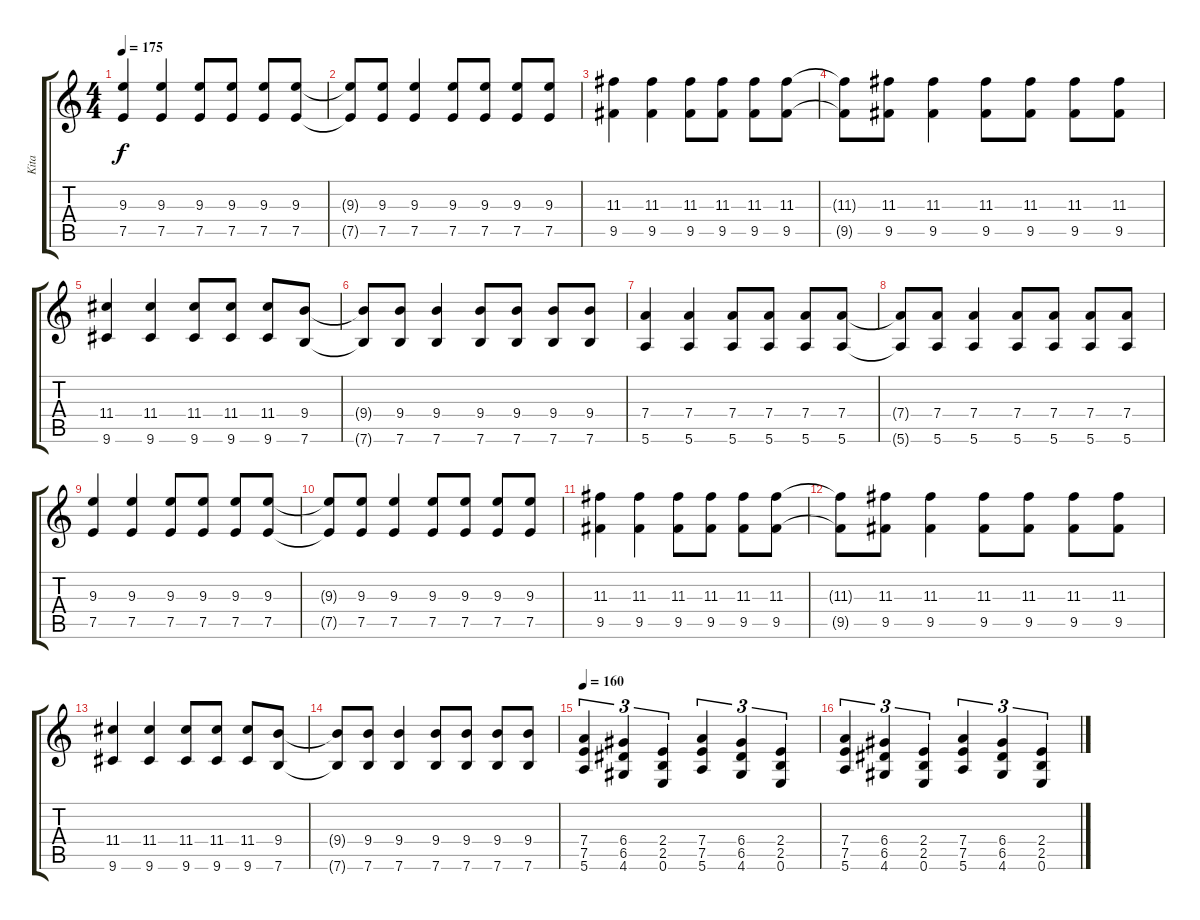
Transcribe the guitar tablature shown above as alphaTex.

\track ("Kita" "Kita") {instrument overdrivenguitar}
\staff {score tabs}
\tuning (E4 B3 G3 D3 A2 E2) {hide}
\ts (4 4)
\tempo 175
\clef g2
\ks c
(9.3 7.5).4{dy f} (9.3 7.5).4 (9.3 7.5).8 (9.3 7.5).8 (9.3 7.5).8 (9.3 7.5).8 |
(9.3{t} 7.5{t}).8 (9.3 7.5).8 (9.3 7.5).4 (9.3 7.5).8 (9.3 7.5).8 (9.3 7.5).8 (9.3 7.5).8 |
(11.3 9.5).4 (11.3 9.5).4 (11.3 9.5).8 (11.3 9.5).8 (11.3 9.5).8 (11.3 9.5).8 |
(11.3{t} 9.5{t}).8 (11.3 9.5).8 (11.3 9.5).4 (11.3 9.5).8 (11.3 9.5).8 (11.3 9.5).8 (11.3 9.5).8 |
(11.4 9.6).4 (11.4 9.6).4 (11.4 9.6).8 (11.4 9.6).8 (11.4 9.6).8 (9.4 7.6).8 |
(9.4{t} 7.6{t}).8 (9.4 7.6).8 (9.4 7.6).4 (9.4 7.6).8 (9.4 7.6).8 (9.4 7.6).8 (9.4 7.6).8 |
(7.4 5.6).4 (7.4 5.6).4 (7.4 5.6).8 (7.4 5.6).8 (7.4 5.6).8 (7.4 5.6).8 |
(7.4{t} 5.6{t}).8 (7.4 5.6).8 (7.4 5.6).4 (7.4 5.6).8 (7.4 5.6).8 (7.4 5.6).8 (7.4 5.6).8 |
(9.3 7.5).4 (9.3 7.5).4 (9.3 7.5).8 (9.3 7.5).8 (9.3 7.5).8 (9.3 7.5).8 |
(9.3{t} 7.5{t}).8 (9.3 7.5).8 (9.3 7.5).4 (9.3 7.5).8 (9.3 7.5).8 (9.3 7.5).8 (9.3 7.5).8 |
(11.3 9.5).4 (11.3 9.5).4 (11.3 9.5).8 (11.3 9.5).8 (11.3 9.5).8 (11.3 9.5).8 |
(11.3{t} 9.5{t}).8 (11.3 9.5).8 (11.3 9.5).4 (11.3 9.5).8 (11.3 9.5).8 (11.3 9.5).8 (11.3 9.5).8 |
(11.4 9.6).4 (11.4 9.6).4 (11.4 9.6).8 (11.4 9.6).8 (11.4 9.6).8 (9.4 7.6).8 |
(9.4{t} 7.6{t}).8 (9.4 7.6).8 (9.4 7.6).4 (9.4 7.6).8 (9.4 7.6).8 (9.4 7.6).8 (9.4 7.6).8 |
\tempo 160
(7.4 7.5 5.6).4{tu (3 2)} (6.4 6.5 4.6).4{tu (3 2)} (2.4 2.5 0.6).4{tu (3 2)} (7.4 7.5 5.6).4{tu (3 2)} (6.4 6.5 4.6).4{tu (3 2)} (2.4 2.5 0.6).4{tu (3 2)} |
(7.4 7.5 5.6).4{tu (3 2)} (6.4 6.5 4.6).4{tu (3 2)} (2.4 2.5 0.6).4{tu (3 2)} (7.4 7.5 5.6).4{tu (3 2)} (6.4 6.5 4.6).4{tu (3 2)} (2.4 2.5 0.6).4{tu (3 2)}
